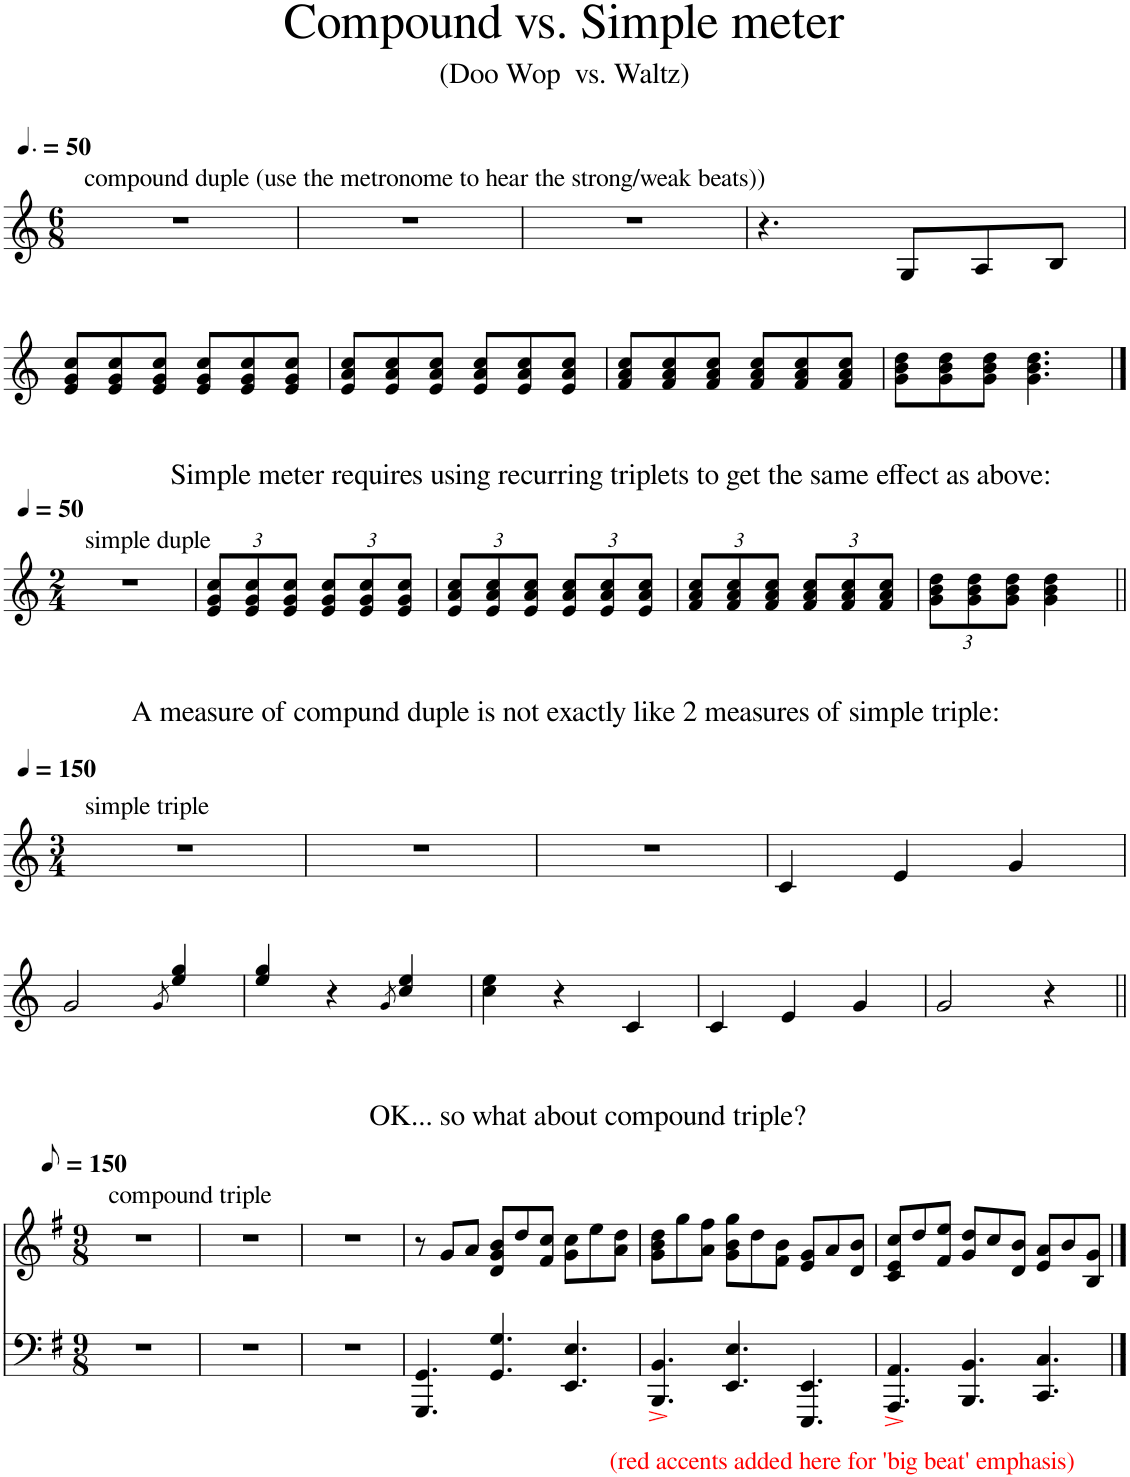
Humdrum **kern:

**kern	**kern
*part1	*part1
*staff2	*staff1
*I"Piano	*
*I'Pno.	*
*stria5	*
*clefF4	*clefG2
*k[]	*
*M6/8	*M6/8
*MM75	*MM75
=1	=1
!	!LO:TX:a:t=compound duple (use the metronome to hear the strong/weak beats))
2.r	2.r
=2	=2
2.r	2.r
=3	=3
2.r	2.r
=4	=4
2.r	4.r
.	8G/L
.	8A/
.	8B/J
!!LO:LB:g=z
=5	=5
2.r	8e/ 8g/ 8cc/L
.	8e/ 8g/ 8cc/
.	8e/ 8g/ 8cc/J
.	8e/ 8g/ 8cc/L
.	8e/ 8g/ 8cc/
.	8e/ 8g/ 8cc/J
=6	=6
2.r	8e/ 8a/ 8cc/L
.	8e/ 8a/ 8cc/
.	8e/ 8a/ 8cc/J
.	8e/ 8a/ 8cc/L
.	8e/ 8a/ 8cc/
.	8e/ 8a/ 8cc/J
=7	=7
2.r	8f/ 8a/ 8cc/L
.	8f/ 8a/ 8cc/
.	8f/ 8a/ 8cc/J
.	8f/ 8a/ 8cc/L
.	8f/ 8a/ 8cc/
.	8f/ 8a/ 8cc/J
=8	=8
2.r	8g\ 8b\ 8dd\L
.	8g\ 8b\ 8dd\
.	8g\ 8b\ 8dd\J
.	4.g\ 4.b\ 4.dd\
!!LO:LB:g=z
==1	==1
*stria5	*
*M2/4	*M2/4
*	*MM50
!	!LO:TX:a:t=Simple meter requires using recurring triplets to get the same effect as above&colon;
!	!LO:TX:a:t=simple duple
!LO:TX:a:t=Simple meter requires using recurring triplets to get the same effect as above&colon;	!
2r	2r
=2	=2
*	*Xbrackettup
2r	12e/ 12g/ 12cc/L
.	12e/ 12g/ 12cc/
.	12e/ 12g/ 12cc/J
.	12e/ 12g/ 12cc/L
.	12e/ 12g/ 12cc/
.	12e/ 12g/ 12cc/J
=3	=3
2r	12e/ 12a/ 12cc/L
.	12e/ 12a/ 12cc/
.	12e/ 12a/ 12cc/J
.	12e/ 12a/ 12cc/L
.	12e/ 12a/ 12cc/
.	12e/ 12a/ 12cc/J
=4	=4
2r	12f/ 12a/ 12cc/L
.	12f/ 12a/ 12cc/
.	12f/ 12a/ 12cc/J
.	12f/ 12a/ 12cc/L
.	12f/ 12a/ 12cc/
.	12f/ 12a/ 12cc/J
=5	=5
2r	12g\ 12b\ 12dd\L
.	12g\ 12b\ 12dd\
.	12g\ 12b\ 12dd\J
.	4g\ 4b\ 4dd\
!!LO:LB:g=z
=1||	=1||
*stria5	*
*M3/4	*M3/4
*	*MM150
!	!LO:TX:a:t=simple triple
2.r	2.r
=2	=2
2.r	2.r
=3	=3
2.r	2.r
=4	=4
2.r	4c/
.	4e/
.	4g/
!!LO:LB:g=z
=5	=5
2.r	2g/
.	8qg/
.	4ee/ 4gg/
=6	=6
2.r	4ee/ 4gg/
.	4r
.	8qg/
.	4cc/ 4ee/
=7	=7
2.r	4cc\ 4ee\
.	4r
.	4c/
=8	=8
2.r	4c/
.	4e/
.	4g/
=9	=9
2.r	2g/
.	4r
!!LO:LB:g=z
=1||	=1||
*k[f#]	*k[f#]
*M9/8	*M9/8
*	*MM75
!	!LO:TX:a:t=compound triple
!LO:TX:b:t=(red accents added here for 'big beat' emphasis)	!
8%9r	8%9r
=2	=2
8%9r	8%9r
=3	=3
8%9r	8%9r
=4	=4
4.GGG/ 4.GG/	8r
.	8g/L
.	8a/J
4.GG/ 4.G/	8d/ 8g/ 8b/L
.	8dd/
.	8f#/ 8cc/J
4.EE/ 4.E/	8g\ 8cc\L
.	8ee\
.	8a\ 8dd\J
=5	=5
4.BBB/^ 4.BB/^	8g\ 8b\ 8dd\L
.	8gg\
.	8a\ 8ff#\J
4.EE/ 4.E/	8g\ 8b\ 8gg\L
.	8dd\
.	8f#\ 8b\J
4.EEE/ 4.EE/	8e/ 8g/L
.	8a/
.	8d/ 8b/J
=6	=6
4.AAA/^ 4.AA/^	8c/ 8e/ 8cc/L
.	8dd/
.	8f#/ 8ee/J
4.BBB/ 4.BB/	8g/ 8dd/L
.	8cc/
.	8d/ 8b/J
4.CC/ 4.C/	8e/ 8a/L
.	8b/
.	8B/ 8g/J
==	==
*-	*-
